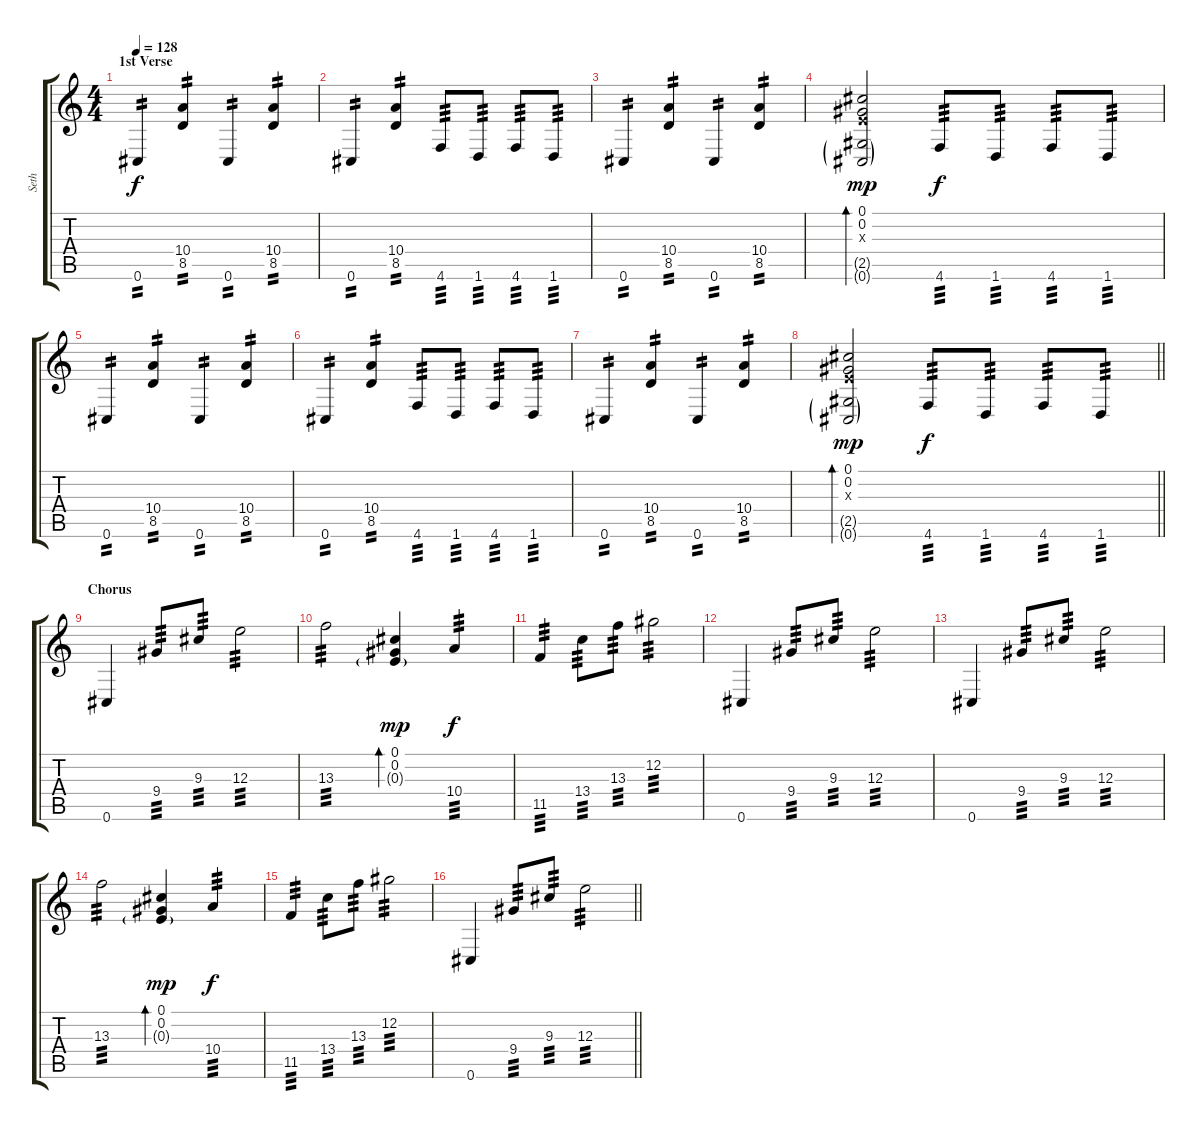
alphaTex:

\track ("Seth " "Seth ") {instrument overdrivenguitar}
\staff {score tabs}
\tuning (Db4 Ab3 E3 B2 Gb2 Db2) {hide}
\ts (4 4)
\section ("" "1st Verse")
\tempo 128
\clef g2
\ks c
0.6.4{tp 2 dy f} (10.4 8.5).4{tp 2} 0.6.4{tp 2} (10.4 8.5).4{tp 2} |
0.6.4{tp 2} (10.4 8.5).4{tp 2} 4.6.8{tp 3} 1.6.8{tp 3} 4.6.8{tp 3} 1.6.8{tp 3} |
0.6.4{tp 2} (10.4 8.5).4{tp 2} 0.6.4{tp 2} (10.4 8.5).4{tp 2} |
(0.1 0.2 0.3{x} 2.5{g} 0.6{g}).2{bd 240 dy mp} 4.6.8{tp 3 dy f} 1.6.8{tp 3} 4.6.8{tp 3} 1.6.8{tp 3} |
0.6.4{tp 2} (10.4 8.5).4{tp 2} 0.6.4{tp 2} (10.4 8.5).4{tp 2} |
0.6.4{tp 2} (10.4 8.5).4{tp 2} 4.6.8{tp 3} 1.6.8{tp 3} 4.6.8{tp 3} 1.6.8{tp 3} |
0.6.4{tp 2} (10.4 8.5).4{tp 2} 0.6.4{tp 2} (10.4 8.5).4{tp 2} |
\barLineRight lightlight
(0.1 0.2 0.3{x} 2.5{g} 0.6{g}).2{bd 240 dy mp} 4.6.8{tp 3 dy f} 1.6.8{tp 3} 4.6.8{tp 3} 1.6.8{tp 3} |
\section ("" "Chorus")
0.6.4 9.4.8{tp 3} 9.3.8{tp 3} 12.3.2{tp 3} |
13.3.2{tp 3} (0.1 0.2 0.3{g}).4{bd 240 dy mp} 10.4.4{tp 3 dy f} |
11.5.4{tp 3} 13.4.8{tp 3} 13.3.8{tp 3} 12.2.2{tp 3} |
0.6.4 9.4.8{tp 3} 9.3.8{tp 3} 12.3.2{tp 3} |
0.6.4 9.4.8{tp 3} 9.3.8{tp 3} 12.3.2{tp 3} |
13.3.2{tp 3} (0.1 0.2 0.3{g}).4{bd 240 dy mp} 10.4.4{tp 3 dy f} |
11.5.4{tp 3} 13.4.8{tp 3} 13.3.8{tp 3} 12.2.2{tp 3} |
\barLineRight lightlight
0.6.4 9.4.8{tp 3} 9.3.8{tp 3} 12.3.2{tp 3}
